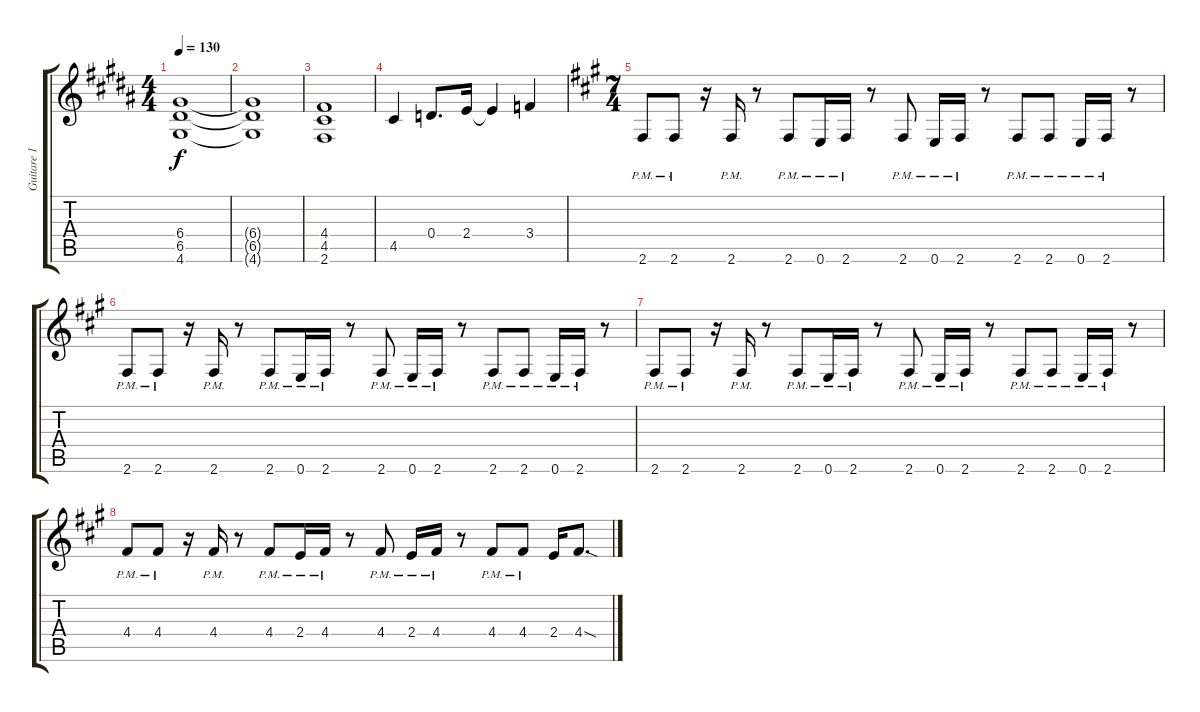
\track ("Guitare 1" "Guitare 1") {instrument distortionguitar}
\staff {score tabs}
\tuning (E4 B3 G3 D3 A2 E2) {hide}
\ts (4 4)
\tempo 130
\clef g2
\ks b
(6.4 6.5 4.6).1{dy f} |
(6.4{t} 6.5{t} 4.6{t}).1 |
(4.4 4.5 2.6).1 |
4.5.4 0.4.8{d} 2.4.16 2.4{t}.4 3.4.4 |
\ts (7 4)
\ks a
2.6{pm}.8 2.6{pm}.8 r.16 2.6{pm}.16 r.8 2.6{pm}.8 0.6{pm}.16 2.6{pm}.16 r.8 2.6{pm}.8 0.6{pm}.16 2.6{pm}.16 r.8 2.6{pm}.8 2.6{pm}.8 0.6{pm}.16 2.6{pm}.16 r.8 |
2.6{pm}.8 2.6{pm}.8 r.16 2.6{pm}.16 r.8 2.6{pm}.8 0.6{pm}.16 2.6{pm}.16 r.8 2.6{pm}.8 0.6{pm}.16 2.6{pm}.16 r.8 2.6{pm}.8 2.6{pm}.8 0.6{pm}.16 2.6{pm}.16 r.8 |
2.6{pm}.8 2.6{pm}.8 r.16 2.6{pm}.16 r.8 2.6{pm}.8 0.6{pm}.16 2.6{pm}.16 r.8 2.6{pm}.8 0.6{pm}.16 2.6{pm}.16 r.8 2.6{pm}.8 2.6{pm}.8 0.6{pm}.16 2.6{pm}.16 r.8 |
4.4{pm}.8 4.4{pm}.8 r.16 4.4{pm}.16 r.8 4.4{pm}.8 2.4{pm}.16 4.4{pm}.16 r.8 4.4{pm}.8 2.4{pm}.16 4.4{pm}.16 r.8 4.4{pm}.8 4.4{pm}.8 2.4.16 4.4{sod}.8{d}
